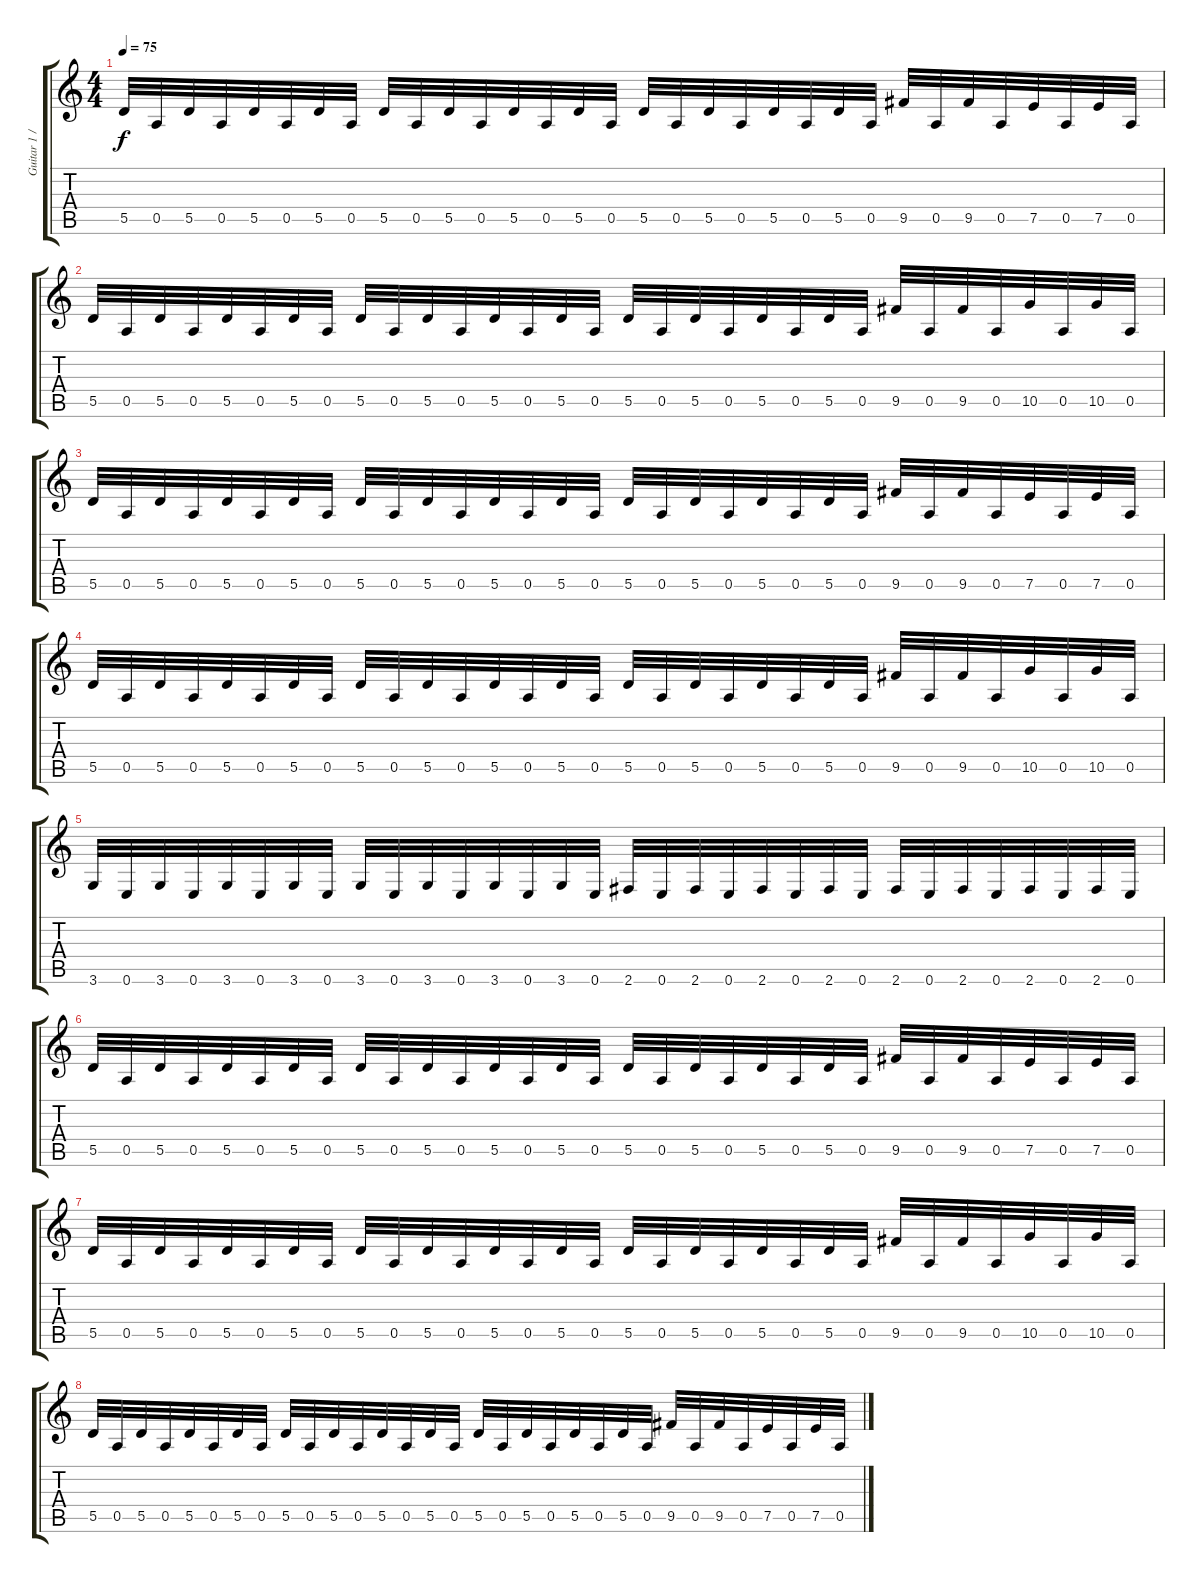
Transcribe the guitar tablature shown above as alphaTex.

\track ("Guitar 1 / Main" "Guitar 1 /") {instrument acousticguitarsteel}
\staff {score tabs}
\tuning (E4 B3 G3 D3 A2 E2) {hide}
\ts (4 4)
\tempo 75
\clef g2
\ks c
5.5.32{dy f} 0.5.32 5.5.32 0.5.32 5.5.32 0.5.32 5.5.32 0.5.32 5.5.32 0.5.32 5.5.32 0.5.32 5.5.32 0.5.32 5.5.32 0.5.32 5.5.32 0.5.32 5.5.32 0.5.32 5.5.32 0.5.32 5.5.32 0.5.32 9.5.32 0.5.32 9.5.32 0.5.32 7.5.32 0.5.32 7.5.32 0.5.32 |
5.5.32 0.5.32 5.5.32 0.5.32 5.5.32 0.5.32 5.5.32 0.5.32 5.5.32 0.5.32 5.5.32 0.5.32 5.5.32 0.5.32 5.5.32 0.5.32 5.5.32 0.5.32 5.5.32 0.5.32 5.5.32 0.5.32 5.5.32 0.5.32 9.5.32 0.5.32 9.5.32 0.5.32 10.5.32 0.5.32 10.5.32 0.5.32 |
5.5.32 0.5.32 5.5.32 0.5.32 5.5.32 0.5.32 5.5.32 0.5.32 5.5.32 0.5.32 5.5.32 0.5.32 5.5.32 0.5.32 5.5.32 0.5.32 5.5.32 0.5.32 5.5.32 0.5.32 5.5.32 0.5.32 5.5.32 0.5.32 9.5.32 0.5.32 9.5.32 0.5.32 7.5.32 0.5.32 7.5.32 0.5.32 |
5.5.32 0.5.32 5.5.32 0.5.32 5.5.32 0.5.32 5.5.32 0.5.32 5.5.32 0.5.32 5.5.32 0.5.32 5.5.32 0.5.32 5.5.32 0.5.32 5.5.32 0.5.32 5.5.32 0.5.32 5.5.32 0.5.32 5.5.32 0.5.32 9.5.32 0.5.32 9.5.32 0.5.32 10.5.32 0.5.32 10.5.32 0.5.32 |
3.6.32 0.6.32 3.6.32 0.6.32 3.6.32 0.6.32 3.6.32 0.6.32 3.6.32 0.6.32 3.6.32 0.6.32 3.6.32 0.6.32 3.6.32 0.6.32 2.6.32 0.6.32 2.6.32 0.6.32 2.6.32 0.6.32 2.6.32 0.6.32 2.6.32 0.6.32 2.6.32 0.6.32 2.6.32 0.6.32 2.6.32 0.6.32 |
5.5.32 0.5.32 5.5.32 0.5.32 5.5.32 0.5.32 5.5.32 0.5.32 5.5.32 0.5.32 5.5.32 0.5.32 5.5.32 0.5.32 5.5.32 0.5.32 5.5.32 0.5.32 5.5.32 0.5.32 5.5.32 0.5.32 5.5.32 0.5.32 9.5.32 0.5.32 9.5.32 0.5.32 7.5.32 0.5.32 7.5.32 0.5.32 |
5.5.32 0.5.32 5.5.32 0.5.32 5.5.32 0.5.32 5.5.32 0.5.32 5.5.32 0.5.32 5.5.32 0.5.32 5.5.32 0.5.32 5.5.32 0.5.32 5.5.32 0.5.32 5.5.32 0.5.32 5.5.32 0.5.32 5.5.32 0.5.32 9.5.32 0.5.32 9.5.32 0.5.32 10.5.32 0.5.32 10.5.32 0.5.32 |
5.5.32 0.5.32 5.5.32 0.5.32 5.5.32 0.5.32 5.5.32 0.5.32 5.5.32 0.5.32 5.5.32 0.5.32 5.5.32 0.5.32 5.5.32 0.5.32 5.5.32 0.5.32 5.5.32 0.5.32 5.5.32 0.5.32 5.5.32 0.5.32 9.5.32 0.5.32 9.5.32 0.5.32 7.5.32 0.5.32 7.5.32 0.5.32
